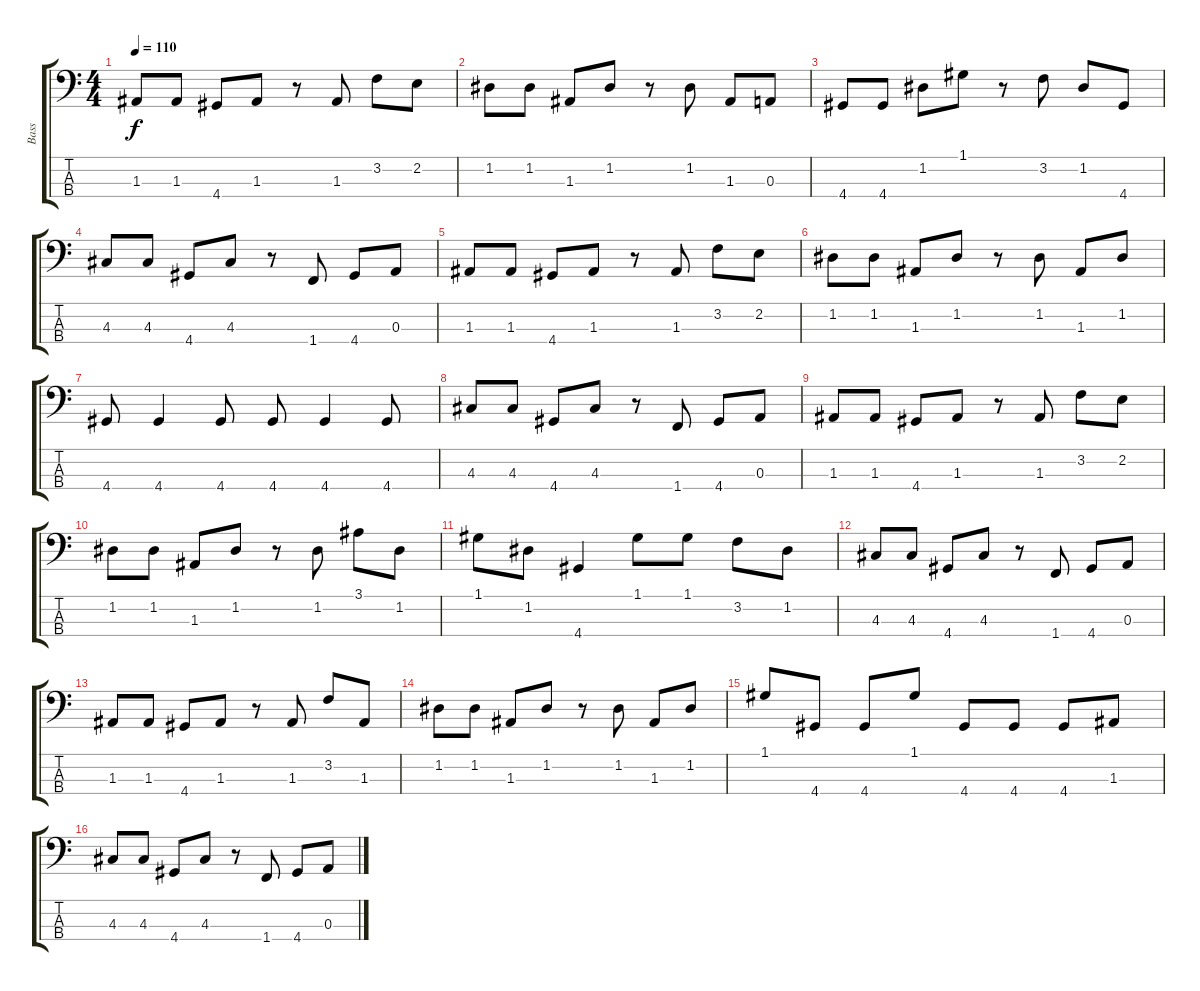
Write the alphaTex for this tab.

\track ("Bass" "Bass") {instrument electricbassfinger}
\staff {score tabs}
\tuning (G2 D2 A1 E1) {hide}
\ts (4 4)
\tempo 110
\clef f4
\ks c
1.3.8{dy f} 1.3.8 4.4.8 1.3.8 r.8 1.3.8 3.2.8 2.2.8 |
1.2.8 1.2.8 1.3.8 1.2.8 r.8 1.2.8 1.3.8 0.3.8 |
4.4.8 4.4.8 1.2.8 1.1.8 r.8 3.2.8 1.2.8 4.4.8 |
4.3.8 4.3.8 4.4.8 4.3.8 r.8 1.4.8 4.4.8 0.3.8 |
1.3.8 1.3.8 4.4.8 1.3.8 r.8 1.3.8 3.2.8 2.2.8 |
1.2.8 1.2.8 1.3.8 1.2.8 r.8 1.2.8 1.3.8 1.2.8 |
4.4.8 4.4.4 4.4.8 4.4.8 4.4.4 4.4.8 |
4.3.8 4.3.8 4.4.8 4.3.8 r.8 1.4.8 4.4.8 0.3.8 |
1.3.8 1.3.8 4.4.8 1.3.8 r.8 1.3.8 3.2.8 2.2.8 |
1.2.8 1.2.8 1.3.8 1.2.8 r.8 1.2.8 3.1.8 1.2.8 |
1.1.8 1.2.8 4.4.4 1.1.8 1.1.8 3.2.8 1.2.8 |
4.3.8 4.3.8 4.4.8 4.3.8 r.8 1.4.8 4.4.8 0.3.8 |
1.3.8 1.3.8 4.4.8 1.3.8 r.8 1.3.8 3.2.8 1.3.8 |
1.2.8 1.2.8 1.3.8 1.2.8 r.8 1.2.8 1.3.8 1.2.8 |
1.1.8 4.4.8 4.4.8 1.1.8 4.4.8 4.4.8 4.4.8 1.3.8 |
4.3.8 4.3.8 4.4.8 4.3.8 r.8 1.4.8 4.4.8 0.3.8
